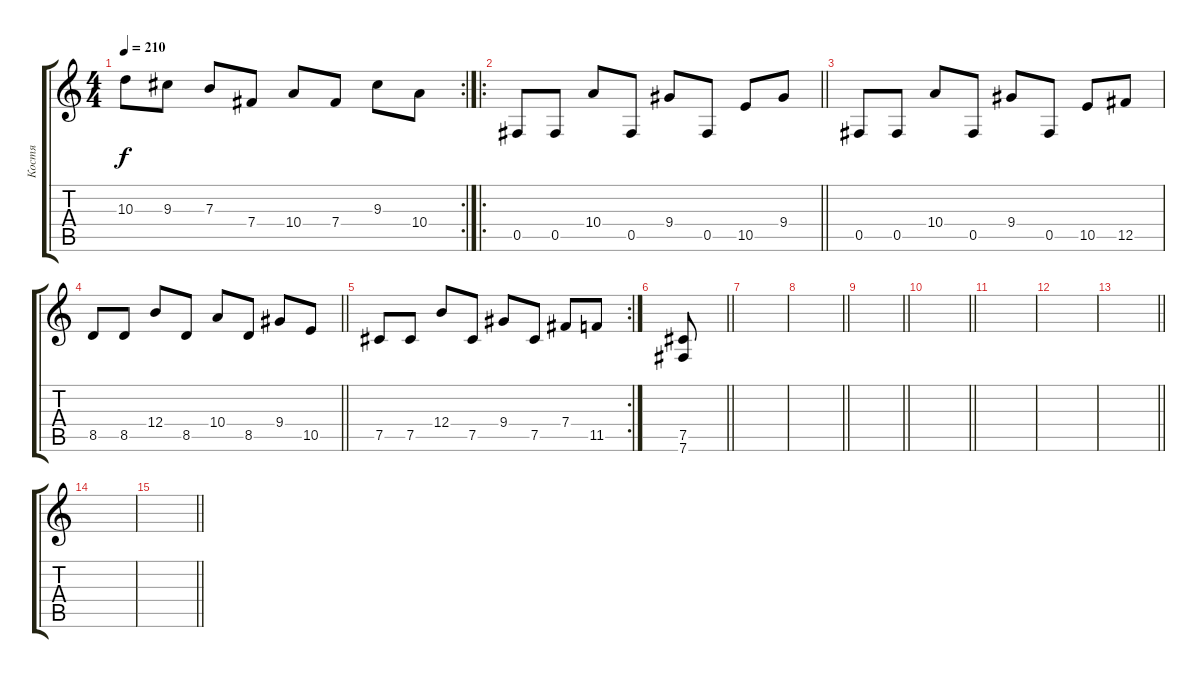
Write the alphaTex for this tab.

\track ("Костя" "Костя") {instrument distortionguitar}
\staff {score tabs}
\tuning (Db4 Ab3 E3 B2 Gb2 B1) {hide}
\rc 2
\ts (4 4)
\tempo 210
\clef g2
\ks c
10.3.8{dy f} 9.3.8 7.3.8 7.4.8 10.4.8 7.4.8 9.3.8 10.4.8 |
\ro
\barLineRight lightlight
0.5.8 0.5.8 10.4.8 0.5.8 9.4.8 0.5.8 10.5.8 9.4.8 |
0.5.8 0.5.8 10.4.8 0.5.8 9.4.8 0.5.8 10.5.8 12.5.8 |
\barLineRight lightlight
8.5.8 8.5.8 12.4.8 8.5.8 10.4.8 8.5.8 9.4.8 10.5.8 |
\rc 2
7.5.8 7.5.8 12.4.8 7.5.8 9.4.8 7.5.8 7.4.8 11.5.8 |
\barLineRight lightlight
(7.5 7.6).8 |
|
\barLineRight lightlight
|
\barLineRight lightlight
|
\barLineRight lightlight
|
|
|
\barLineRight lightlight
|
|
\barLineRight lightlight
